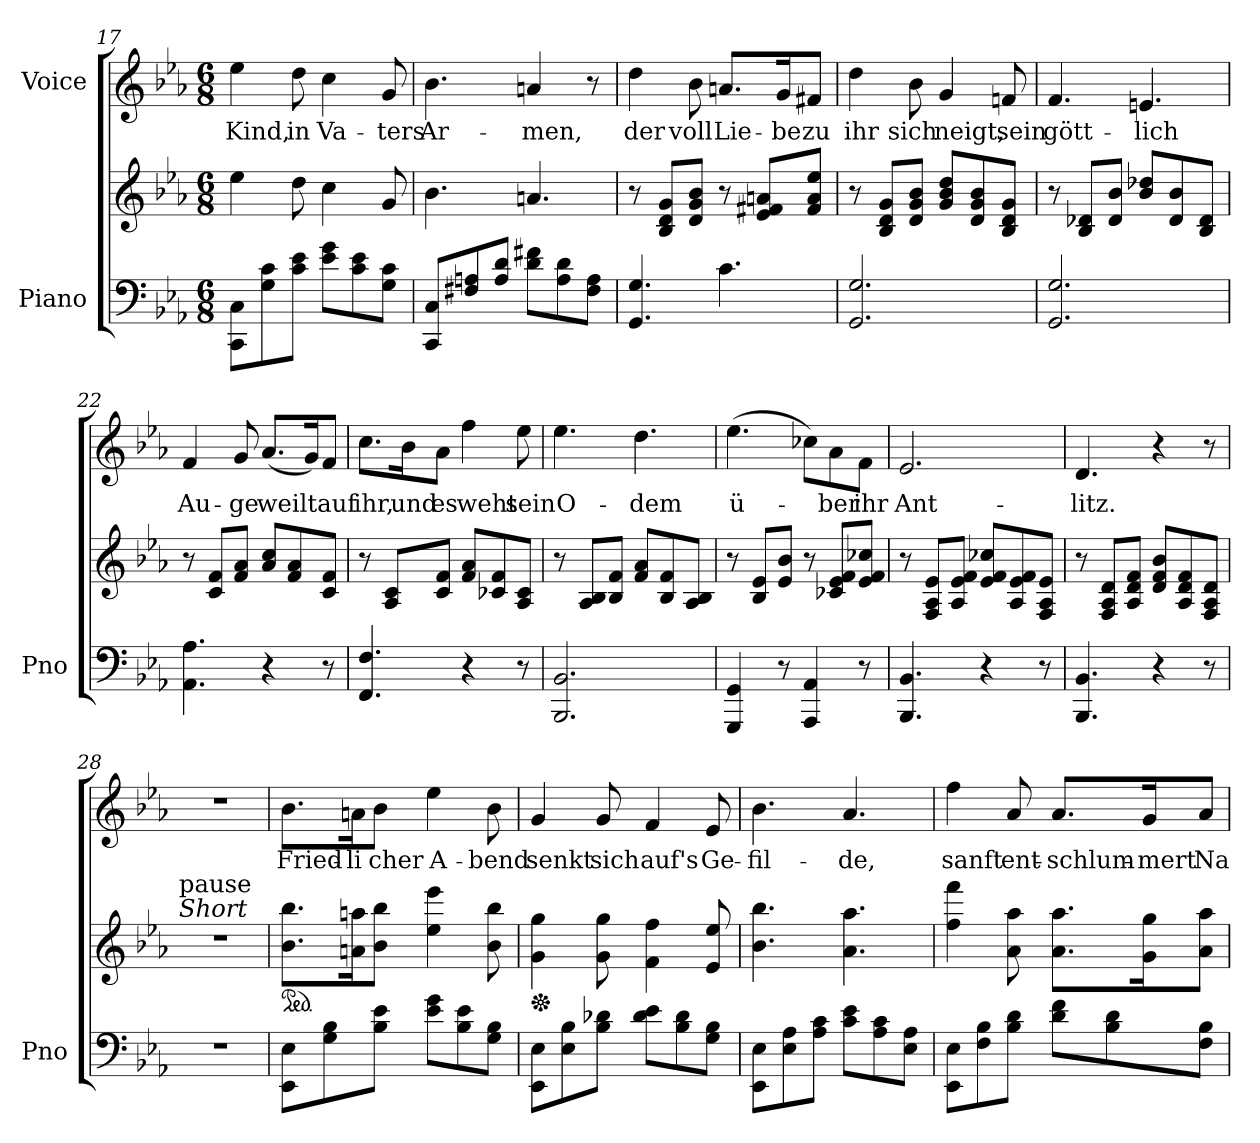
**kern	**kern	**kern	**text
*part2	*part2	*part1	*part1
*staff3	*staff2	*staff1	*staff1
*I"Piano	*	*I"Voice	*
*I'Pno	*	*	*
!!LO:LB:g=z
*clefF4	*clefG2	*clefG2	*
*k[b-e-a-]	*k[b-e-a-]	*k[b-e-a-]	*
*M6/8	*M6/8	*M6/8	*
=17	=17	=17	=17
!	!	!	!LO:LY:b
8CC\ 8C\L	4ee-\	4ee-\	Kind,
8G\ 8c\	.	.	.
!	!	!	!LO:LY:b
8c\ 8e-\J	8dd\	8dd\	in
!	!	!	!LO:LY:b
8e-\ 8g\L	4cc\	4cc\	Va-
8c\ 8e-\	.	.	.
!	!	!	!LO:LY:b
8G\ 8c\J	8g/	8g/	-ters
=18	=18	=18	=18
!	!	!	!LO:LY:b
8CC/ 8C/L	4.b-\	4.b-\	Ar-
8F#X/ 8An/	.	.	.
8A/ 8d/J	.	.	.
!	!	!	!LO:LY:b
8d\ 8f#X\L	4.an/	4an/	-men,
8A\ 8d\	.	.	.
8F#\ 8A\J	.	8r	.
=19	=19	=19	=19
!	!	!	!LO:LY:b
4.GG/ 4.G/	8r	4dd\	der
.	8B-/ 8d/ 8g/L	.	.
!	!	!	!LO:LY:b
.	8d/ 8g/ 8b-/J	8b-\	voll
!	!	!	!LO:LY:b
4.c\	8r	8.an/L	Lie-
.	8e-/ 8f#X/ 8an/L	.	.
!	!	!	!LO:LY:b
.	.	16g/K	-be
!	!	!	!LO:LY:b
.	8f#/ 8a/ 8ee-/J	8f#X/J	zu
=20	=20	=20	=20
!	!	!	!LO:LY:b
2.GG/ 2.G/	8r	4dd\	ihr
.	8B-/ 8d/ 8g/L	.	.
!	!	!	!LO:LY:b
.	8d/ 8g/ 8b-/J	8b-\	sich
!	!	!	!LO:LY:b
.	8g/ 8b-/ 8dd/L	4g/	neigt,
.	8d/ 8g/ 8b-/	.	.
!	!	!	!LO:LY:b
.	8B-/ 8d/ 8g/J	8fn/	sein
=21	=21	=21	=21
!	!	!	!LO:LY:b
2.GG/ 2.G/	8r	4.f/	gött-
.	8B-/ 8d-X/L	.	.
.	8d-/ 8b-/J	.	.
!	!	!	!LO:LY:b
.	8b-/ 8dd-X/L	4.en/	-lich
.	8d-/ 8b-/	.	.
.	8B-/ 8d-/J	.	.
!!LO:PB:g=z
=22	=22	=22	=22
!	!	!	!LO:LY:b
4.AA-\ 4.A-\	8r	4f/	Au-
.	8c/ 8f/L	.	.
!	!	!	!LO:LY:b
.	8f/ 8a-/J	8g/	-ge
!	!	!	!LO:LY:b
4r	8a-/ 8cc/L	(<8.a-/L	weilt
.	8f/ 8a-/	.	.
.	.	16g/K)	.
!	!	!	!LO:LY:b
8r	8c/ 8f/J	8f/J	auf
!!LO:PB:g=z
=23	=23	=23	=23
!	!	!	!LO:LY:b
4.FF/ 4.F/	8r	8.cc\L	ihr,
.	8A-/ 8c/L	.	.
!	!	!	!LO:LY:b
.	.	16b-\K	und
!	!	!	!LO:LY:b
.	8c/ 8f/J	8a-\J	es
!	!	!	!LO:LY:b
4r	8f/ 8a-/L	4ff\	weht
.	8c-X/ 8f/	.	.
!	!	!	!LO:LY:b
8r	8A-/ 8c-/J	8ee-\	sein
=24	=24	=24	=24
!	!	!	!LO:LY:b
2.BBB-/ 2.BB-/	8r	4.ee-\	O-
.	8A-/ 8B-/L	.	.
.	8B-/ 8f/J	.	.
!	!	!	!LO:LY:b
.	8f/ 8a-/L	4.dd\	-dem
.	8B-/ 8f/	.	.
.	8A-/ 8B-/J	.	.
=25	=25	=25	=25
!	!	!	!LO:LY:b
4GGG/ 4GG/	8r	(>4.ee-\	ü-
.	8B-/ 8e-/L	.	.
8r	8e-/ 8b-/J	.	.
4AAA-/ 4AA-/	8r	8cc-X\L)	.
!	!	!	!LO:LY:b
.	8c-X/ 8e-/ 8f/L	8a-\	-ber
!	!	!	!LO:LY:b
8r	8e-/ 8f/ 8cc-X/J	8f\J	ihr
=26	=26	=26	=26
!	!	!	!LO:LY:b
4.BBB-/ 4.BB-/	8r	2.e-/	Ant-
.	8F/ 8A-/ 8e-/L	.	.
.	8A-/ 8e-/ 8f/J	.	.
4r	8e-/ 8f/ 8cc-X/L	.	.
.	8A-/ 8e-/ 8f/	.	.
8r	8F/ 8A-/ 8e-/J	.	.
=27	=27	=27	=27
!	!	!	!LO:LY:b
4.BBB-/ 4.BB-/	8r	4.d/	-litz.
.	8F/ 8A-/ 8d/L	.	.
.	8A-/ 8d/ 8f/J	.	.
4r	8d/ 8f/ 8b-/L	4r	.
.	8A-/ 8d/ 8f/	.	.
8r	8F/ 8A-/ 8d/J	8r	.
=28	=28	=28	=28
!	!LO:TX:a:i:t=Short	!	!
!	!LO:TX:a:t=pause	!	!
2.r	2.r	2.r	.
!!LO:LB:g=z
=29	=29	=29	=29
*	*ped	*	*
!	!	!	!LO:LY:b
8EE-\ 8E-\L	8.b-\ 8.bb-\L	8.b-\L	Fried-
8G\ 8B-\	.	.	.
!	!	!	!LO:LY:b
.	16an\ 16aan\K	16an\K	-li
!	!	!	!LO:LY:b
8B-\ 8e-\J	8b-\ 8bb-\J	8b-\J	cher
!	!	!	!LO:LY:b
8e-\ 8g\L	4ee-\ 4eee-\	4ee-\	A-
8B-\ 8e-\	.	.	.
!	!	!	!LO:LY:b
8G\ 8B-\J	8b-\ 8bb-\	8b-\	-bend
=30	=30	=30	=30
*	*Xped	*	*
!	!	!	!LO:LY:b
8EE-\ 8E-\L	4g\ 4gg\	4g/	senkt
8E-\ 8B-\	.	.	.
!	!	!	!LO:LY:b
8B-\ 8d-X\J	8g\ 8gg\	8g/	sich
!	!	!	!LO:LY:b
8d-\ 8e-\L	4f\ 4ff\	4f/	auf's
8B-\ 8d-\	.	.	.
!	!	!	!LO:LY:b
8G\ 8B-\J	8e-/ 8ee-/	8e-/	Ge-
=31	=31	=31	=31
!	!	!	!LO:LY:b
8EE-\ 8E-\L	4.b-\ 4.bb-\	4.b-\	-fil-
8E-\ 8A-\	.	.	.
8A-\ 8c\J	.	.	.
!	!	!	!LO:LY:b
8c\ 8e-\L	4.a-\ 4.aa-\	4.a-/	-de,
8A-\ 8c\	.	.	.
8E-\ 8A-\J	.	.	.
=32	=32	=32	=32
!	!	!	!LO:LY:b
8EE-\ 8E-\L	4ff\ 4fff\	4ff\	sanft
8F\ 8B-\	.	.	.
!	!	!	!LO:LY:b
8B-\ 8d\J	8a-\ 8aa-\	8a-/	ent-
!	!	!	!LO:LY:b
8d\ 8f\L	8.a-\ 8.aa-\L	8.a-/L	-schlum-
8B-\ 8d\	.	.	.
!	!	!	!LO:LY:b
.	16g\ 16gg\K	16g/K	-mert
!	!	!	!LO:LY:b
8F\ 8B-\J	8a-\ 8aa-\J	8a-/J	Na-
=	=	=	=
*-	*-	*-	*-
